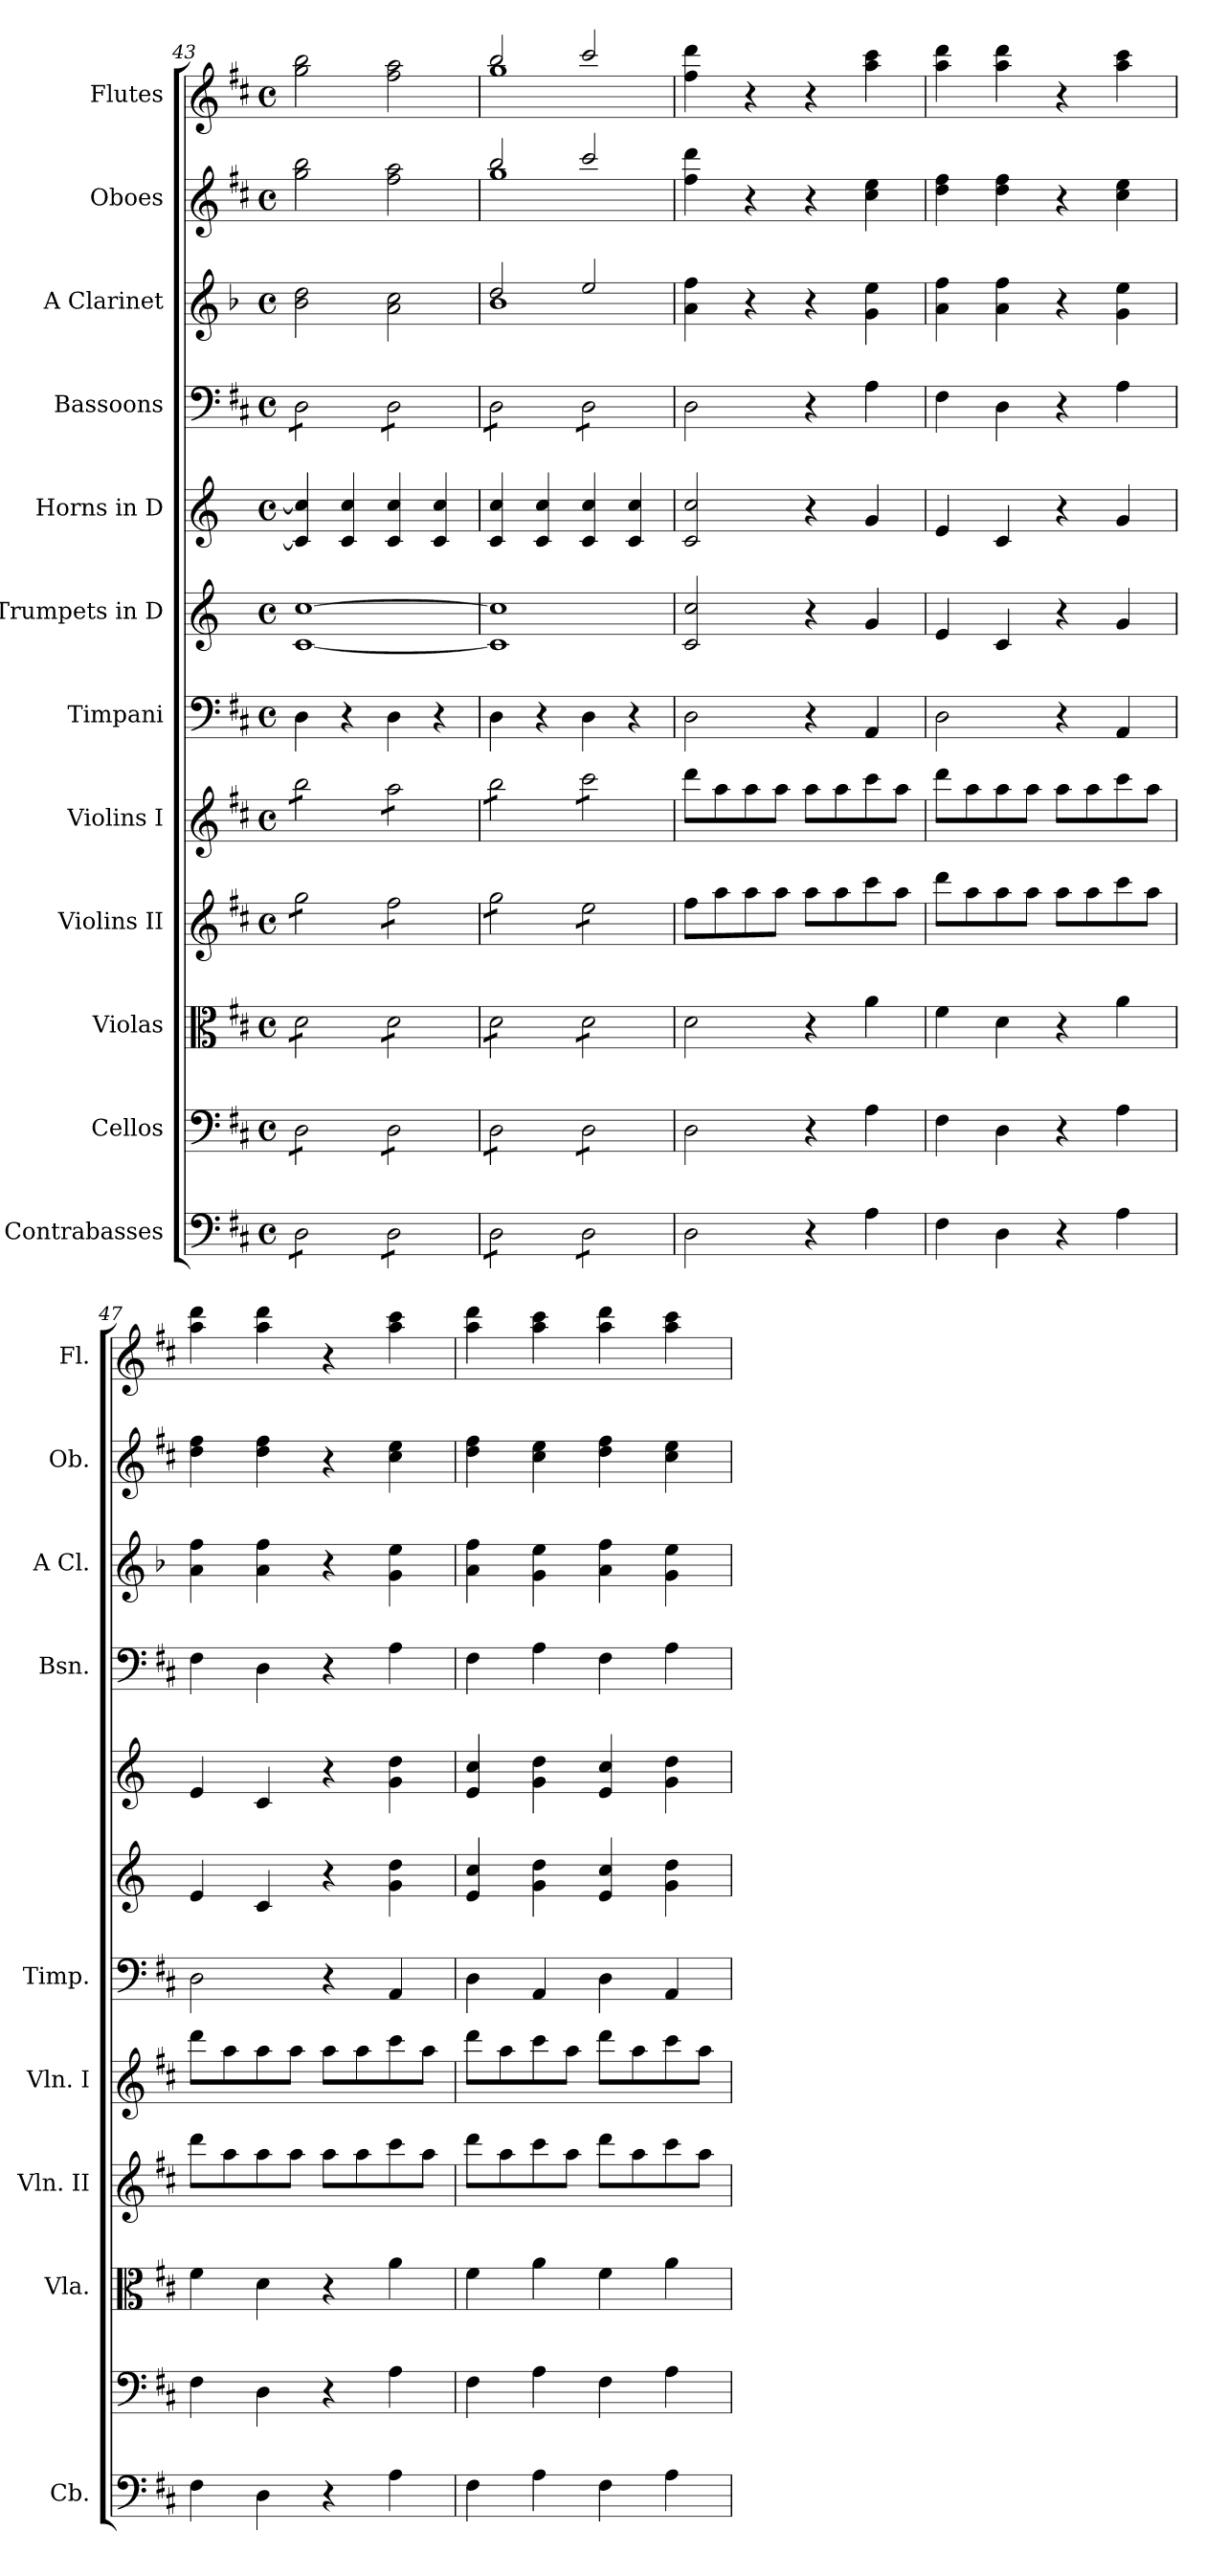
**kern	**kern	**kern	**kern	**kern	**kern	**kern	**kern	**kern	**kern	**kern	**kern
*part12	*part11	*part10	*part9	*part8	*part7	*part6	*part5	*part4	*part3	*part2	*part1
*staff12	*staff11	*staff10	*staff9	*staff8	*staff7	*staff6	*staff5	*staff4	*staff3	*staff2	*staff1
*I"Contrabasses	*I"Cellos	*I"Violas	*I"Violins II	*I"Violins I	*I"Timpani	*I"Trumpets in D	*I"Horns in D	*I"Bassoons	*I"A Clarinet	*I"Oboes	*I"Flutes
*I'Cb.	*	*I'Vla.	*I'Vln. II	*I'Vln. I	*I'Timp.	*	*	*I'Bsn.	*I'A Cl.	*I'Ob.	*I'Fl.
*clefF4	*clefF4	*clefC3	*clefG2	*clefG2	*clefF4	*clefG2	*clefG2	*clefF4	*clefG2	*clefG2	*clefG2
*ITrd7c12	*	*	*	*	*	*ITrd-1c-2	*ITrd6c10	*	*ITrd2c3	*	*
*k[f#c#]	*k[f#c#]	*k[f#c#]	*k[f#c#]	*k[f#c#]	*k[f#c#]	*k[f#c#]	*k[f#c#]	*k[f#c#]	*k[f#c#]	*k[f#c#]	*k[f#c#]
*M4/4	*M4/4	*M4/4	*M4/4	*M4/4	*M4/4	*M4/4	*M4/4	*M4/4	*M4/4	*M4/4	*M4/4
*met(c)	*met(c)	*met(c)	*met(c)	*met(c)	*met(c)	*met(c)	*met(c)	*met(c)	*met(c)	*met(c)	*met(c)
=43	=43	=43	=43	=43	=43	=43	=43	=43	=43	=43	=43
*tremolo	*	*	*	*	*	*	*	*	*	*	*
*	*tremolo	*	*	*	*	*	*	*	*	*	*
*	*	*tremolo	*	*	*	*	*	*	*	*	*
*	*	*	*tremolo	*	*	*	*	*	*	*	*
*	*	*	*	*tremolo	*	*	*	*	*	*	*
*	*	*	*	*	*	*	*	*tremolo	*	*	*
8DD\L	8D\L	8d\L	8gg\L	8bb\L	4D\	[1d [1dd	4D/] 4d/]	8D\L	2g\ 2b\	2gg\ 2bb\	2gg\ 2bb\
8DD\	8D\	8d\	8gg\	8bb\	.	.	.	8D\	.	.	.
8DD\	8D\	8d\	8gg\	8bb\	4r	.	4D/ 4d/	8D\	.	.	.
8DD\J	8D\J	8d\J	8gg\J	8bb\J	.	.	.	8D\J	.	.	.
8DD\L	8D\L	8d\L	8ff#\L	8aa\L	4D\	.	4D/ 4d/	8D\L	2f#\ 2a\	2ff#\ 2aa\	2ff#\ 2aa\
8DD\	8D\	8d\	8ff#\	8aa\	.	.	.	8D\	.	.	.
8DD\	8D\	8d\	8ff#\	8aa\	4r	.	4D/ 4d/	8D\	.	.	.
8DD\J	8D\J	8d\J	8ff#\J	8aa\J	.	.	.	8D\J	.	.	.
=44	=44	=44	=44	=44	=44	=44	=44	=44	=44	=44	=44
*	*	*	*	*	*	*	*	*	*^	*^	*^
8DD\L	8D\L	8d\L	8gg\L	8bb\L	4D\	1d] 1dd]	4D/ 4d/	8D\L	2b/	1g	2bb/	1gg	2bb/	1gg
8DD\	8D\	8d\	8gg\	8bb\	.	.	.	8D\	.	.	.	.	.	.
8DD\	8D\	8d\	8gg\	8bb\	4r	.	4D/ 4d/	8D\	.	.	.	.	.	.
8DD\J	8D\J	8d\J	8gg\J	8bb\J	.	.	.	8D\J	.	.	.	.	.	.
8DD\L	8D\L	8d\L	8ee\L	8ccc#\L	4D\	.	4D/ 4d/	8D\L	2cc#/	.	2ccc#/	.	2ccc#/	.
8DD\	8D\	8d\	8ee\	8ccc#\	.	.	.	8D\	.	.	.	.	.	.
8DD\	8D\	8d\	8ee\	8ccc#\	4r	.	4D/ 4d/	8D\	.	.	.	.	.	.
8DD\J	8D\J	8d\J	8ee\J	8ccc#\J	.	.	.	8D\J	.	.	.	.	.	.
*	*	*	*	*	*	*	*	*Xtremolo	*	*	*	*	*	*
*	*	*	*	*Xtremolo	*	*	*	*	*	*	*	*	*	*
*	*	*	*Xtremolo	*	*	*	*	*	*	*	*	*	*	*
*	*	*Xtremolo	*	*	*	*	*	*	*	*	*	*	*	*
*	*Xtremolo	*	*	*	*	*	*	*	*	*	*	*	*	*
*Xtremolo	*	*	*	*	*	*	*	*	*	*	*	*	*	*
*	*	*	*	*	*	*	*	*	*v	*v	*	*	*v	*v
*	*	*	*	*	*	*	*	*	*	*v	*v	*
=45	=45	=45	=45	=45	=45	=45	=45	=45	=45	=45	=45
2DD\	2D\	2d\	8ff#\L	8ddd\L	2D\	2d/ 2dd/	2D/ 2d/	2D\	4f#\ 4dd\	4ff#\ 4ddd\	4ff#\ 4ddd\
.	.	.	8aa\	8aa\	.	.	.	.	.	.	.
.	.	.	8aa\	8aa\	.	.	.	.	4r	4r	4r
.	.	.	8aa\J	8aa\J	.	.	.	.	.	.	.
4r	4r	4r	8aa\L	8aa\L	4r	4r	4r	4r	4r	4r	4r
.	.	.	8aa\	8aa\	.	.	.	.	.	.	.
4AA\	4A\	4a\	8ccc#\	8ccc#\	4AA/	4a/	4A/	4A\	4e\ 4cc#\	4cc#\ 4ee\	4aa\ 4ccc#\
.	.	.	8aa\J	8aa\J	.	.	.	.	.	.	.
=46	=46	=46	=46	=46	=46	=46	=46	=46	=46	=46	=46
4FF#\	4F#\	4f#\	8ddd\L	8ddd\L	2D\	4f#/	4F#/	4F#\	4f#\ 4dd\	4dd\ 4ff#\	4aa\ 4ddd\
.	.	.	8aa\	8aa\	.	.	.	.	.	.	.
4DD\	4D\	4d\	8aa\	8aa\	.	4d/	4D/	4D\	4f#\ 4dd\	4dd\ 4ff#\	4aa\ 4ddd\
.	.	.	8aa\J	8aa\J	.	.	.	.	.	.	.
4r	4r	4r	8aa\L	8aa\L	4r	4r	4r	4r	4r	4r	4r
.	.	.	8aa\	8aa\	.	.	.	.	.	.	.
4AA\	4A\	4a\	8ccc#\	8ccc#\	4AA/	4a/	4A/	4A\	4e\ 4cc#\	4cc#\ 4ee\	4aa\ 4ccc#\
.	.	.	8aa\J	8aa\J	.	.	.	.	.	.	.
=47	=47	=47	=47	=47	=47	=47	=47	=47	=47	=47	=47
4FF#\	4F#\	4f#\	8ddd\L	8ddd\L	2D\	4f#/	4F#/	4F#\	4f#\ 4dd\	4dd\ 4ff#\	4aa\ 4ddd\
.	.	.	8aa\	8aa\	.	.	.	.	.	.	.
4DD\	4D\	4d\	8aa\	8aa\	.	4d/	4D/	4D\	4f#\ 4dd\	4dd\ 4ff#\	4aa\ 4ddd\
.	.	.	8aa\J	8aa\J	.	.	.	.	.	.	.
4r	4r	4r	8aa\L	8aa\L	4r	4r	4r	4r	4r	4r	4r
.	.	.	8aa\	8aa\	.	.	.	.	.	.	.
4AA\	4A\	4a\	8ccc#\	8ccc#\	4AA/	4a\ 4ee\	4A\ 4e\	4A\	4e\ 4cc#\	4cc#\ 4ee\	4aa\ 4ccc#\
.	.	.	8aa\J	8aa\J	.	.	.	.	.	.	.
=48	=48	=48	=48	=48	=48	=48	=48	=48	=48	=48	=48
4FF#\	4F#\	4f#\	8ddd\L	8ddd\L	4D\	4f#/ 4dd/	4F#/ 4d/	4F#\	4f#\ 4dd\	4dd\ 4ff#\	4aa\ 4ddd\
.	.	.	8aa\	8aa\	.	.	.	.	.	.	.
4AA\	4A\	4a\	8ccc#\	8ccc#\	4AA/	4a\ 4ee\	4A\ 4e\	4A\	4e\ 4cc#\	4cc#\ 4ee\	4aa\ 4ccc#\
.	.	.	8aa\J	8aa\J	.	.	.	.	.	.	.
4FF#\	4F#\	4f#\	8ddd\L	8ddd\L	4D\	4f#/ 4dd/	4F#/ 4d/	4F#\	4f#\ 4dd\	4dd\ 4ff#\	4aa\ 4ddd\
.	.	.	8aa\	8aa\	.	.	.	.	.	.	.
4AA\	4A\	4a\	8ccc#\	8ccc#\	4AA/	4a\ 4ee\	4A\ 4e\	4A\	4e\ 4cc#\	4cc#\ 4ee\	4aa\ 4ccc#\
.	.	.	8aa\J	8aa\J	.	.	.	.	.	.	.
=	=	=	=	=	=	=	=	=	=	=	=
*-	*-	*-	*-	*-	*-	*-	*-	*-	*-	*-	*-
